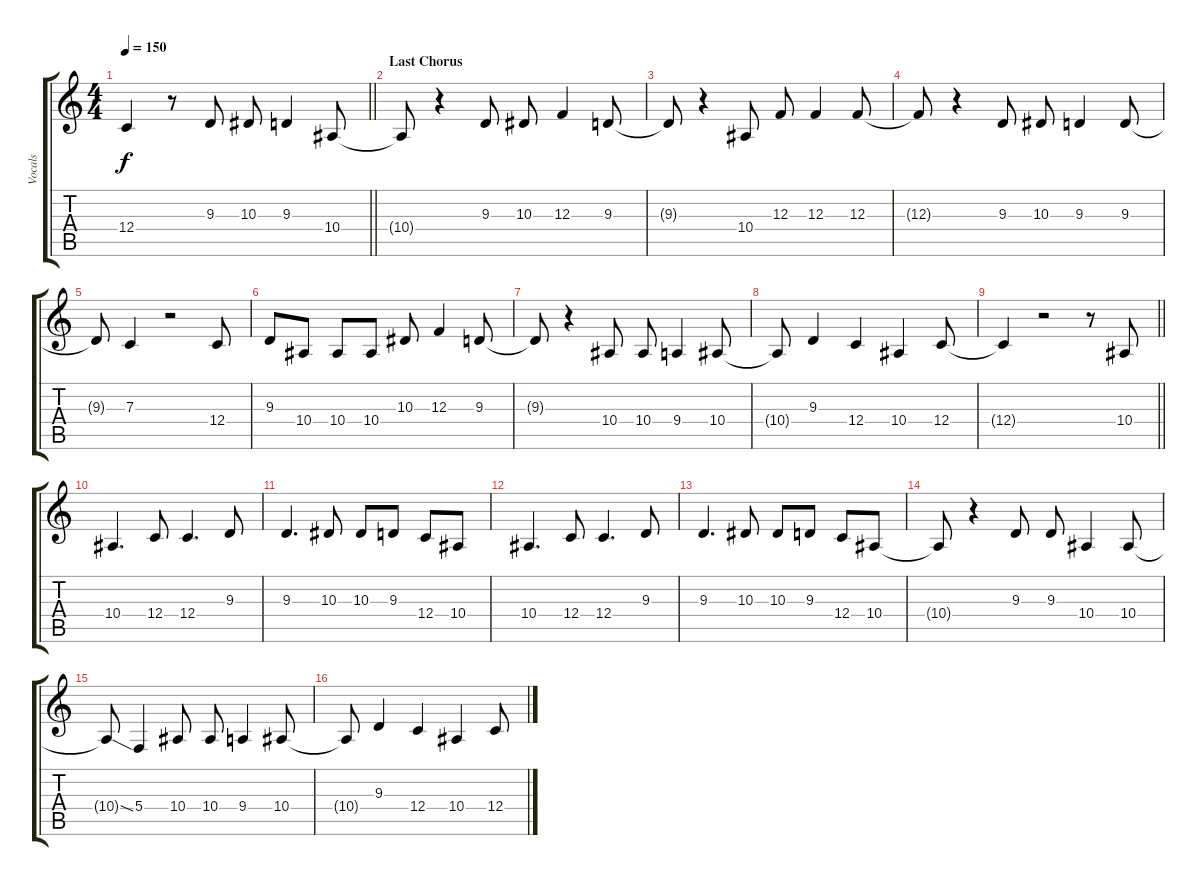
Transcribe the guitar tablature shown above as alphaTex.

\track ("Vocals" "Vocals") {instrument altosax}
\staff {score tabs}
\tuning (D4 A3 F3 C3 G2 C2) {hide}
\ts (4 4)
\tempo 150
\clef g2
\barLineRight lightlight
\ks c
12.4.4{dy f} r.8 9.3.8 10.3.8 9.3.4 10.4.8 |
\section ("" "Last Chorus")
10.4{t}.8 r.4 9.3.8 10.3.8 12.3.4 9.3.8 |
9.3{t}.8 r.4 10.4.8 12.3.8 12.3.4 12.3.8 |
12.3{t}.8 r.4 9.3.8 10.3.8 9.3.4 9.3.8 |
9.3{t}.8 7.3.4 r.2 12.4.8 |
9.3.8 10.4.8 10.4.8 10.4.8 10.3.8 12.3.4 9.3.8 |
9.3{t}.8 r.4 10.4.8 10.4.8 9.4.4 10.4.8 |
10.4{t}.8 9.3.4 12.4.4 10.4.4 12.4.8 |
\barLineRight lightlight
12.4{t}.4 r.2 r.8 10.4.8 |
10.4.4{d} 12.4.8 12.4.4{d} 9.3.8 |
9.3.4{d} 10.3.8 10.3.8 9.3.8 12.4.8 10.4.8 |
10.4.4{d} 12.4.8 12.4.4{d} 9.3.8 |
9.3.4{d} 10.3.8 10.3.8 9.3.8 12.4.8 10.4.8 |
10.4{t}.8 r.4 9.3.8 9.3.8 10.4.4 10.4.8 |
10.4{ss t}.8 5.4.4 10.4.8 10.4.8 9.4.4 10.4.8 |
10.4{t}.8 9.3.4 12.4.4 10.4.4 12.4.8
